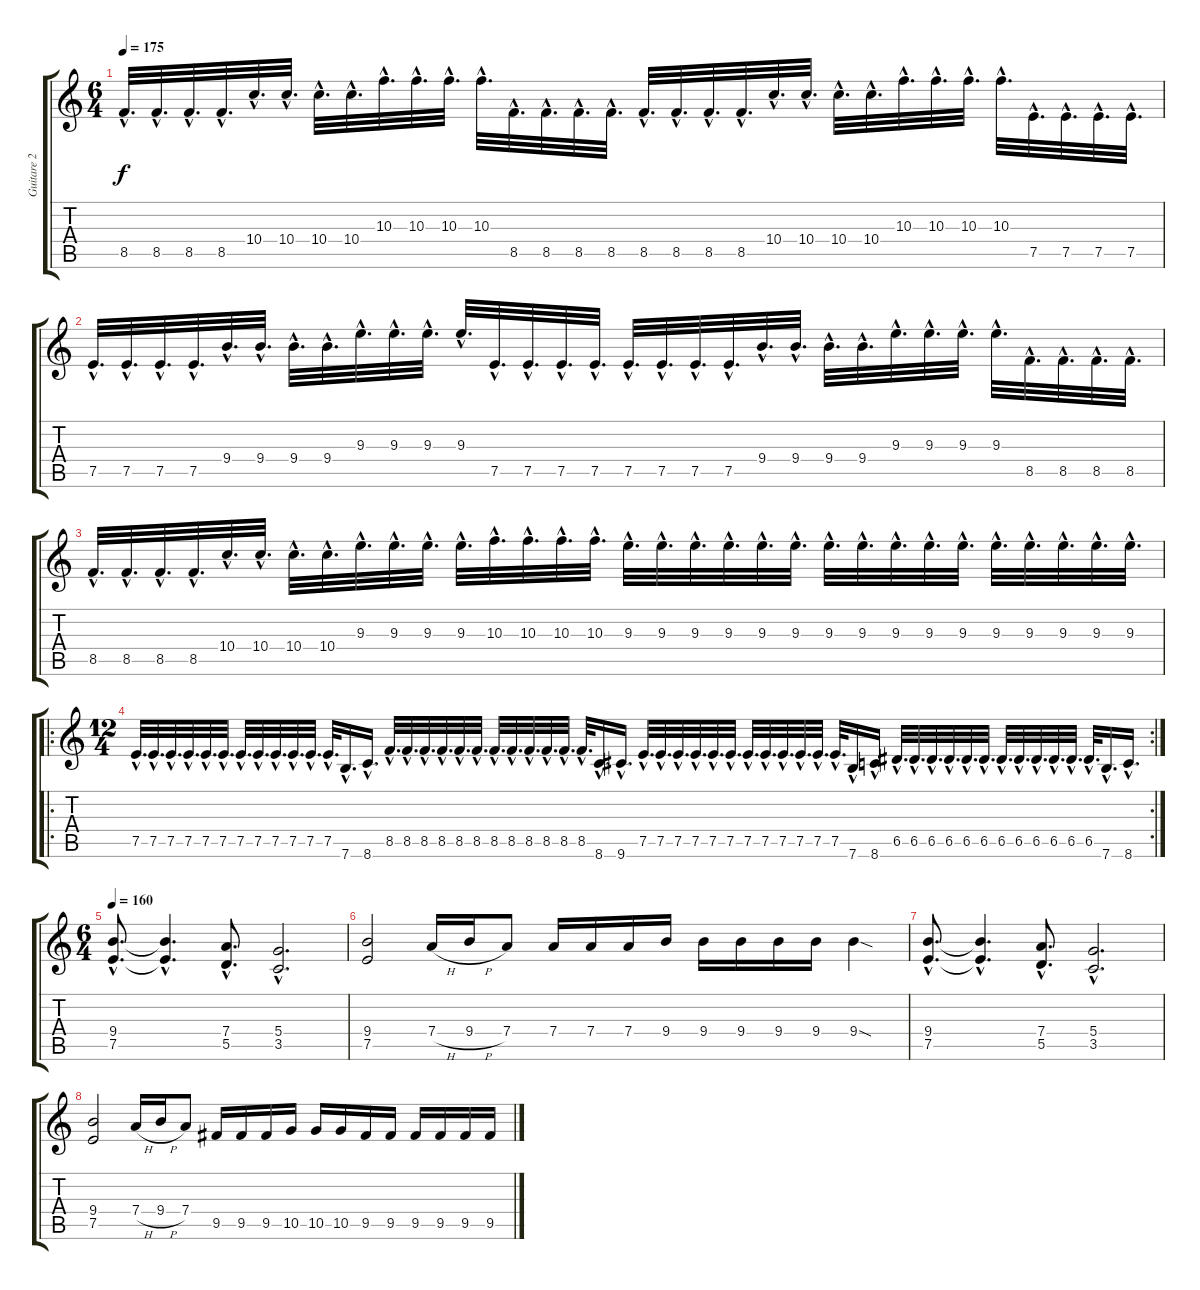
\track ("Guitare 2" "Guitare 2") {instrument distortionguitar}
\staff {score tabs}
\tuning (E4 B3 G3 D3 A2 E2) {hide}
\ts (6 4)
\tempo 175
\clef g2
\ks c
8.5{hac}.32{d dy f} 8.5{hac}.32{d} 8.5{hac}.32{d} 8.5{hac}.32{d} 10.4{hac}.32{d} 10.4{hac}.32{d} 10.4{hac}.32{d} 10.4{hac}.32{d} 10.3{hac}.32{d} 10.3{hac}.32{d} 10.3{hac}.32{d} 10.3{hac}.32{d} 8.5{hac}.32{d} 8.5{hac}.32{d} 8.5{hac}.32{d} 8.5{hac}.32{d} 8.5{hac}.32{d} 8.5{hac}.32{d} 8.5{hac}.32{d} 8.5{hac}.32{d} 10.4{hac}.32{d} 10.4{hac}.32{d} 10.4{hac}.32{d} 10.4{hac}.32{d} 10.3{hac}.32{d} 10.3{hac}.32{d} 10.3{hac}.32{d} 10.3{hac}.32{d} 7.5{hac}.32{d} 7.5{hac}.32{d} 7.5{hac}.32{d} 7.5{hac}.32{d} |
7.5{hac}.32{d} 7.5{hac}.32{d} 7.5{hac}.32{d} 7.5{hac}.32{d} 9.4{hac}.32{d} 9.4{hac}.32{d} 9.4{hac}.32{d} 9.4{hac}.32{d} 9.3{hac}.32{d} 9.3{hac}.32{d} 9.3{hac}.32{d} 9.3{hac}.32{d} 7.5{hac}.32{d} 7.5{hac}.32{d} 7.5{hac}.32{d} 7.5{hac}.32{d} 7.5{hac}.32{d} 7.5{hac}.32{d} 7.5{hac}.32{d} 7.5{hac}.32{d} 9.4{hac}.32{d} 9.4{hac}.32{d} 9.4{hac}.32{d} 9.4{hac}.32{d} 9.3{hac}.32{d} 9.3{hac}.32{d} 9.3{hac}.32{d} 9.3{hac}.32{d} 8.5{hac}.32{d} 8.5{hac}.32{d} 8.5{hac}.32{d} 8.5{hac}.32{d} |
8.5{hac}.32{d} 8.5{hac}.32{d} 8.5{hac}.32{d} 8.5{hac}.32{d} 10.4{hac}.32{d} 10.4{hac}.32{d} 10.4{hac}.32{d} 10.4{hac}.32{d} 9.3{hac}.32{d} 9.3{hac}.32{d} 9.3{hac}.32{d} 9.3{hac}.32{d} 10.3{hac}.32{d} 10.3{hac}.32{d} 10.3{hac}.32{d} 10.3{hac}.32{d} 9.3{hac}.32{d} 9.3{hac}.32{d} 9.3{hac}.32{d} 9.3{hac}.32{d} 9.3{hac}.32{d} 9.3{hac}.32{d} 9.3{hac}.32{d} 9.3{hac}.32{d} 9.3{hac}.32{d} 9.3{hac}.32{d} 9.3{hac}.32{d} 9.3{hac}.32{d} 9.3{hac}.32{d} 9.3{hac}.32{d} 9.3{hac}.32{d} 9.3{hac}.32{d} |
\ro
\rc 2
\ts (12 4)
7.5{hac}.32{d} 7.5{hac}.32{d} 7.5{hac}.32{d} 7.5{hac}.32{d} 7.5{hac}.32{d} 7.5{hac}.32{d} 7.5{hac}.32{d} 7.5{hac}.32{d} 7.5{hac}.32{d} 7.5{hac}.32{d} 7.5{hac}.32{d} 7.5{hac}.32{d} 7.6{hac}.16{d} 8.6{hac}.16{d} 8.5{hac}.32{d} 8.5{hac}.32{d} 8.5{hac}.32{d} 8.5{hac}.32{d} 8.5{hac}.32{d} 8.5{hac}.32{d} 8.5{hac}.32{d} 8.5{hac}.32{d} 8.5{hac}.32{d} 8.5{hac}.32{d} 8.5{hac}.32{d} 8.5{hac}.32{d} 8.6{hac}.16{d} 9.6{hac}.16{d} 7.5{hac}.32{d} 7.5{hac}.32{d} 7.5{hac}.32{d} 7.5{hac}.32{d} 7.5{hac}.32{d} 7.5{hac}.32{d} 7.5{hac}.32{d} 7.5{hac}.32{d} 7.5{hac}.32{d} 7.5{hac}.32{d} 7.5{hac}.32{d} 7.5{hac}.32{d} 7.6{hac}.16{d} 8.6{hac}.16{d} 6.5{hac}.32{d} 6.5{hac}.32{d} 6.5{hac}.32{d} 6.5{hac}.32{d} 6.5{hac}.32{d} 6.5{hac}.32{d} 6.5{hac}.32{d} 6.5{hac}.32{d} 6.5{hac}.32{d} 6.5{hac}.32{d} 6.5{hac}.32{d} 6.5{hac}.32{d} 7.6{hac}.16{d} 8.6{hac}.16{d} |
\ts (6 4)
\tempo 160
(9.4{hac} 7.5{hac}).8{d} (9.4{hac t} 7.5{hac t}).4{d} (7.4{hac} 5.5{hac}).8{d} (5.4{hac} 3.5{hac}).2{d} |
(9.4 7.5).2 7.4{h}.16 9.4{h}.16 7.4.8 7.4.16 7.4.16 7.4.16 9.4.16 9.4.16 9.4.16 9.4.16 9.4.16 9.4{sod}.4 |
(9.4{hac} 7.5{hac}).8{d} (9.4{hac t} 7.5{hac t}).4{d} (7.4{hac} 5.5{hac}).8{d} (5.4{hac} 3.5{hac}).2{d} |
(9.4 7.5).2 7.4{h}.16 9.4{h}.16 7.4.8 9.5.16 9.5.16 9.5.16 10.5.16 10.5.16 10.5.16 9.5.16 9.5.16 9.5.16 9.5.16 9.5.16 9.5.16
